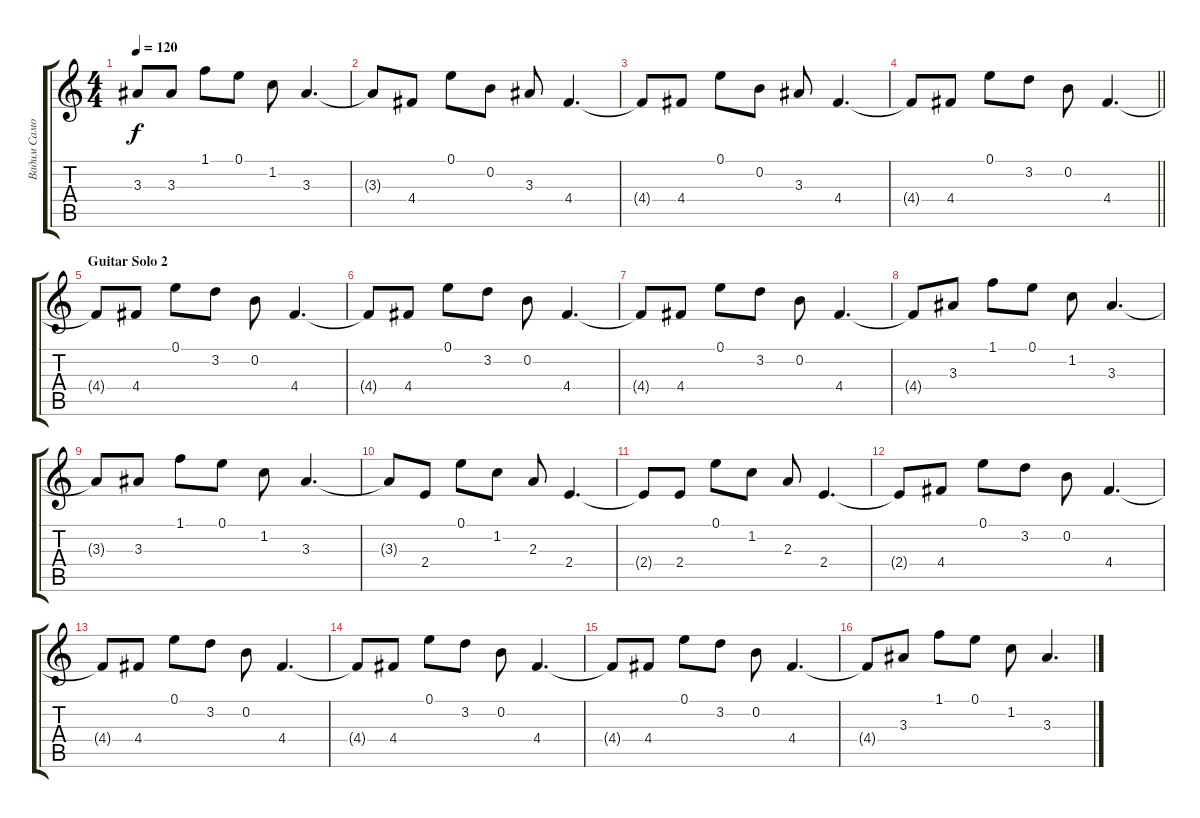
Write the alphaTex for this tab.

\track ("Вадим Самойлов" "Вадим Само") {instrument electricguitarclean}
\staff {score tabs}
\tuning (E4 B3 G3 D3 A2 E2) {hide}
\ts (4 4)
\tempo 120
\clef g2
\ks c
3.3{t}.8{dy f} 3.3.8 1.1.8 0.1.8 1.2.8 3.3.4{d} |
3.3{t}.8 4.4.8 0.1.8 0.2.8 3.3.8 4.4.4{d} |
4.4{t}.8 4.4.8 0.1.8 0.2.8 3.3.8 4.4.4{d} |
\barLineRight lightlight
4.4{t}.8 4.4.8 0.1.8 3.2.8 0.2.8 4.4.4{d} |
\section ("" "Guitar Solo 2")
4.4{t}.8 4.4.8 0.1.8 3.2.8 0.2.8 4.4.4{d} |
4.4{t}.8 4.4.8 0.1.8 3.2.8 0.2.8 4.4.4{d} |
4.4{t}.8 4.4.8 0.1.8 3.2.8 0.2.8 4.4.4{d} |
4.4{t}.8 3.3.8 1.1.8 0.1.8 1.2.8 3.3.4{d} |
3.3{t}.8 3.3.8 1.1.8 0.1.8 1.2.8 3.3.4{d} |
3.3{t}.8 2.4.8 0.1.8 1.2.8 2.3.8 2.4.4{d} |
2.4{t}.8 2.4.8 0.1.8 1.2.8 2.3.8 2.4.4{d} |
2.4{t}.8 4.4.8 0.1.8 3.2.8 0.2.8 4.4.4{d} |
4.4{t}.8 4.4.8 0.1.8 3.2.8 0.2.8 4.4.4{d} |
4.4{t}.8 4.4.8 0.1.8 3.2.8 0.2.8 4.4.4{d} |
4.4{t}.8 4.4.8 0.1.8 3.2.8 0.2.8 4.4.4{d} |
4.4{t}.8 3.3.8 1.1.8 0.1.8 1.2.8 3.3.4{d}
